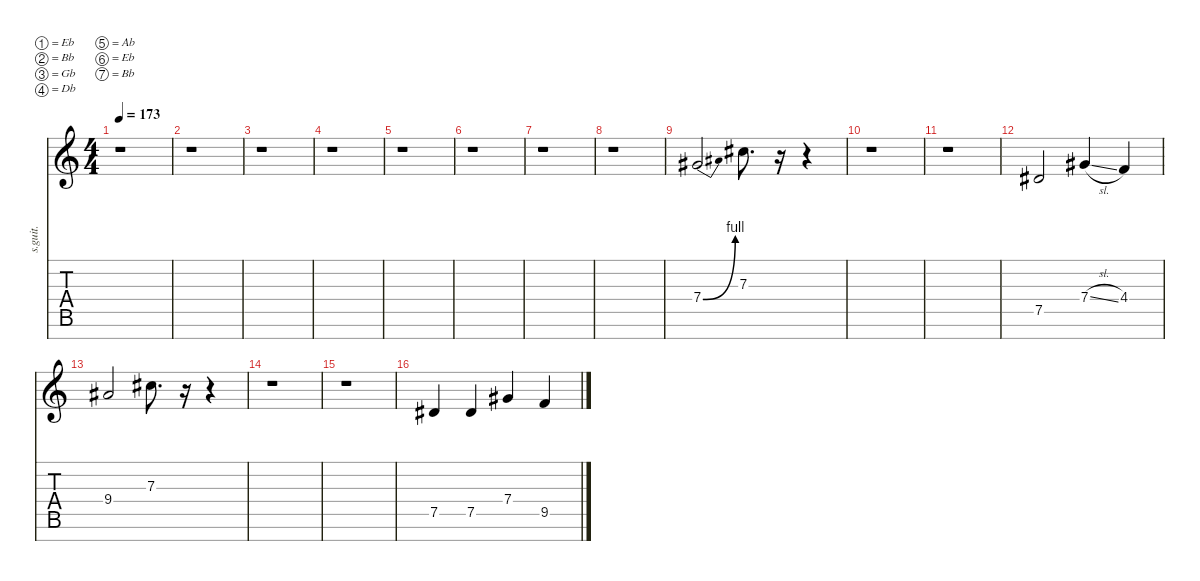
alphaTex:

\defaultSystemsLayout 4
\hideDynamics
\bracketExtendMode nobrackets
\track ("Backing Vocals 2" "s.guit.") {instrument bassoon}
\staff {score tabs}
\tuning (Eb4 Bb3 Gb3 Db3 Ab2 Eb2 Bb1)
\displaytranspose 12
\ts (4 4)
\tempo 173
\clef g2
\ks c
r.1{dy mf} |
r.1 |
r.1 |
r.1 |
r.1 |
r.1 |
r.1 |
r.1 |
7.4{be (bend 0 0 15 4) acc #}.2{lyrics (0 "") lyrics (1 "") lyrics (2 "") lyrics (3 "") lyrics (4 "")} 7.3{acc #}.8{d lyrics (0 "") lyrics (1 "") lyrics (2 "") lyrics (3 "") lyrics (4 "")} r.16 r.4 |
r.1 |
r.1 |
7.5{acc #}.2{lyrics (0 "") lyrics (1 "") lyrics (2 "") lyrics (3 "") lyrics (4 "")} 7.4{sl acc #}.4{lyrics (0 "") lyrics (1 "") lyrics (2 "") lyrics (3 "") lyrics (4 "")} 4.4.4{lyrics (0 "") lyrics (1 "") lyrics (2 "") lyrics (3 "") lyrics (4 "")} |
9.4{acc #}.2{lyrics (0 "") lyrics (1 "") lyrics (2 "") lyrics (3 "") lyrics (4 "")} 7.3{acc #}.8{d lyrics (0 "") lyrics (1 "") lyrics (2 "") lyrics (3 "") lyrics (4 "")} r.16 r.4 |
r.1 |
r.1 |
7.5{acc #}.4{lyrics (0 "") lyrics (1 "") lyrics (2 "") lyrics (3 "") lyrics (4 "")} 7.5{acc #}.4{lyrics (0 "") lyrics (1 "") lyrics (2 "") lyrics (3 "") lyrics (4 "")} 7.4{acc #}.4{lyrics (0 "") lyrics (1 "") lyrics (2 "") lyrics (3 "") lyrics (4 "")} 9.5.4{lyrics (0 "") lyrics (1 "") lyrics (2 "") lyrics (3 "") lyrics (4 "")}
